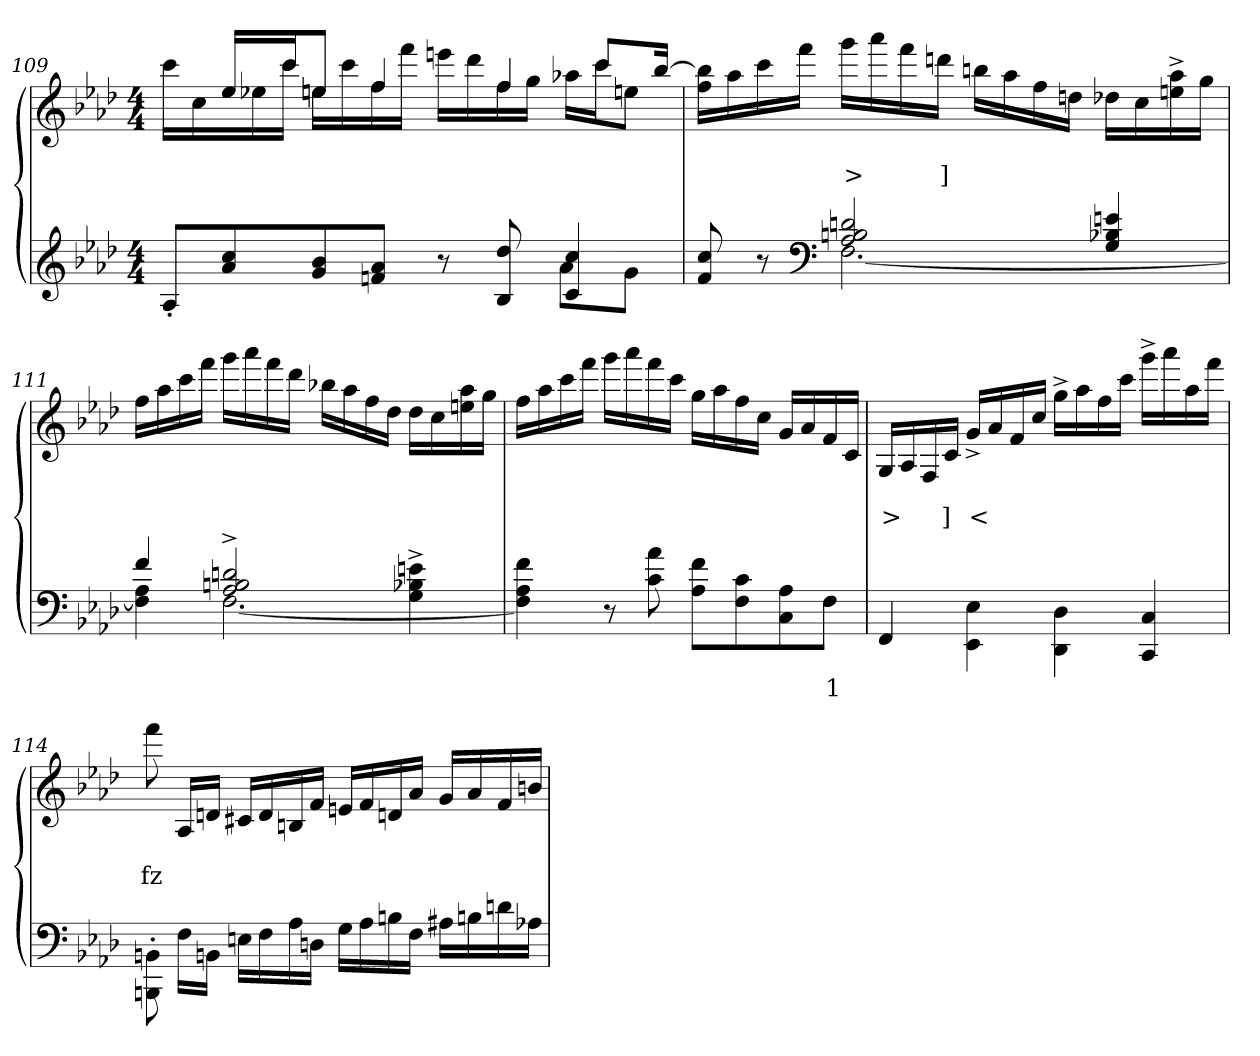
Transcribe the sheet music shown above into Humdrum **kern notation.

**kern	**text	**kern	**text	**text
*part2	*part2	*part1	*part1	*part1
*staff2	*staff2	*staff1	*staff1	*staff1
*clefG2	*	*clefG2	*	*
*k[b-e-a-d-]	*	*k[b-e-a-d-]	*	*
*M4/4	*	*M4/4	*	*
=109	=109	=109	=109	=109
*^	*	*^	*	*
*	*	*	*	*^	*	*
8A-'>L	2.ryy	.	8ryy	16cccLL	8ryy	.	.
.	.	.	.	16cc	.	.	.
*	*	*	*	*v	*v	*	*
8cc 8a-	.	.	16ee-L	16ee-X	.	.
.	.	.	16ccc	16cccJJ	.	.
8b- 8g	.	.	8eenJ	16eenLL	.	.
.	.	.	.	16ccc	.	.
8a- 8fnJ	.	.	4ff	16ff	.	.
.	.	.	.	16fffJJ	.	.
8r	.	.	.	16eeenLL	.	.
.	.	.	.	16ddd-	.	.
*	*	*	*	*^	*	*
8dd- 8B-	.	.	8.ryy	16ff	4ff/	.	.
.	.	.	.	16ggJJ	.	.	.
4cc 4c	8a-L	.	.	16aa-XLL	.	.	.
.	.	.	8cccL	16cccJ	.	.	.
.	8gJ	.	.	8eenJ	8ryy	.	.
.	.	.	[16bb-Jk	.	.	.	.
*	*	*	*v	*v	*v	*	*
=110	=110	=110	=110	=110	=110
8cc 8f	4ryy	.	16bb-] 16ffLL	.	.
.	.	.	16aa-	.	.
8r	.	.	16ccc	.	.
.	.	.	16fffJJ	.	.
*clefF4	*	*	*	*	*
2dn 2Bn 2A-	[2.F	.	16gggLL	.	>
.	.	.	16aaa-	.	.
.	.	.	16fff	.	.
.	.	.	16dddnJJ	.	]
.	.	.	16bbnLL	.	.
.	.	.	16aa-	.	.
.	.	.	16ff	.	.
.	.	.	16ddnJJ	.	.
4en 4B-X 4G	.	.	16dd-XLL	.	.
.	.	.	16cc	.	.
.	.	.	16aa-^> 16een^>	.	.
.	.	.	16ggJJ	.	.
=111	=111	=111	=111	=111	=111
4f	4A- 4F]	.	16ffLL	.	.
.	.	.	16aa-	.	.
.	.	.	16ccc	.	.
.	.	.	16fffJJ	.	.
2dn^> 2Bn^> 2A-^>	[2.F	.	16gggLL	.	.
.	.	.	16aaa-	.	.
.	.	.	16fff	.	.
.	.	.	16ddd-JJ	.	.
.	.	.	16bb-XLL	.	.
.	.	.	16aa-	.	.
.	.	.	16ff	.	.
.	.	.	16dd-JJ	.	.
4en\^> 4B-X\^> 4G\^>	.	.	16dd-LL	.	.
.	.	.	16cc	.	.
.	.	.	16aa- 16een	.	.
.	.	.	16ggJJ	.	.
*v	*v	*	*	*	*
=112	=112	=112	=112	=112
4f 4A- 4F]	.	16ffLL	.	.
.	.	16aa-	.	.
.	.	16ccc	.	.
.	.	16fffJJ	.	.
8r	.	16gggLL	.	.
.	.	16aaa-	.	.
8a- 8c	.	16fff	.	.
.	.	16cccJJ	.	.
8f 8A-L	.	16ggLL	.	.
.	.	16aa-	.	.
8c 8F	.	16ff	.	.
.	.	16ccJJ	.	.
8A- 8C	.	16gLL	.	.
.	.	16a-	.	.
8FJ	1	16f	.	.
.	.	16cJJ	.	.
=113	=113	=113	=113	=113
4FF	.	16GLL	.	>
.	.	16A-	.	.
.	.	16F	.	.
.	.	16cJJ	.	]
4E-\ 4EE-\	.	16g^>LL	.	<
.	.	16a-	.	.
.	.	16f	.	.
.	.	16ccJJ	.	.
4D-\ 4DD-\	.	16gg^>LL	.	.
.	.	16aa-	.	.
.	.	16ff	.	.
.	.	16cccJJ	.	.
4C 4CC	.	16ggg^>LL	.	.
.	.	16aaa-	.	.
.	.	16aa-	.	.
.	.	16fffJJ	.	.
=114	=114	=114	=114	=114
8BBn\'> 8BBBn\'>	.	8fff	.	fz
16FLL	.	16A-LL	.	.
16BBnJJ	.	16dnJJ	.	.
16EnLL	.	16c#XLL	.	.
16F	.	16d	.	.
16A-	.	16Bn	.	.
16DnJJ	.	16fJJ	.	.
16GLL	.	16enLL	.	.
16A-	.	16f	.	.
16Bn	.	16dn	.	.
16FJJ	.	16a-JJ	.	.
16A#XLL	.	16gLL	.	.
16Bn	.	16a-	.	.
16dn	.	16f	.	.
16A-XJJ	.	16bnJJ	.	.
=	=	=	=	=
*-	*-	*-	*-	*-
